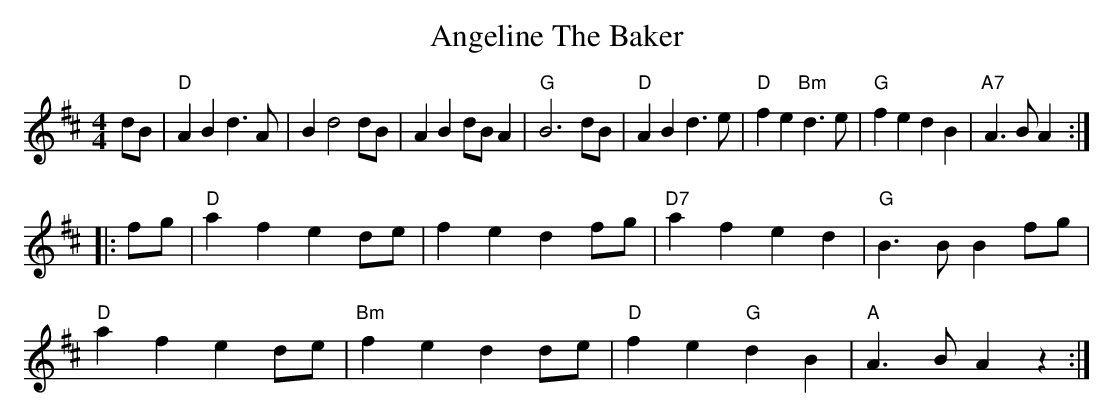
X:1
T:Angeline The Baker
M:4/4
L:1/4
K:D
d/2B/2|"D"AB d3/2A/2|Bd2d/2B/2|AB d/2B/2A|"G"B3d/2B/2|"D"AB d3/2e/2|\
"D"fe "Bm"d3/2e/2|"G"fe dB|"A7"A3/2B/2 A:|
|:f/2g/2|"D"af ed/2e/2|fe df/2g/2|"D7"af ed|"G"B3/2B/2 Bf/2g/2|
"D"af ed/2e/2|"Bm"fe dd/2e/2|"D"fe "G"dB|"A"A3/2B/2 Az:|
